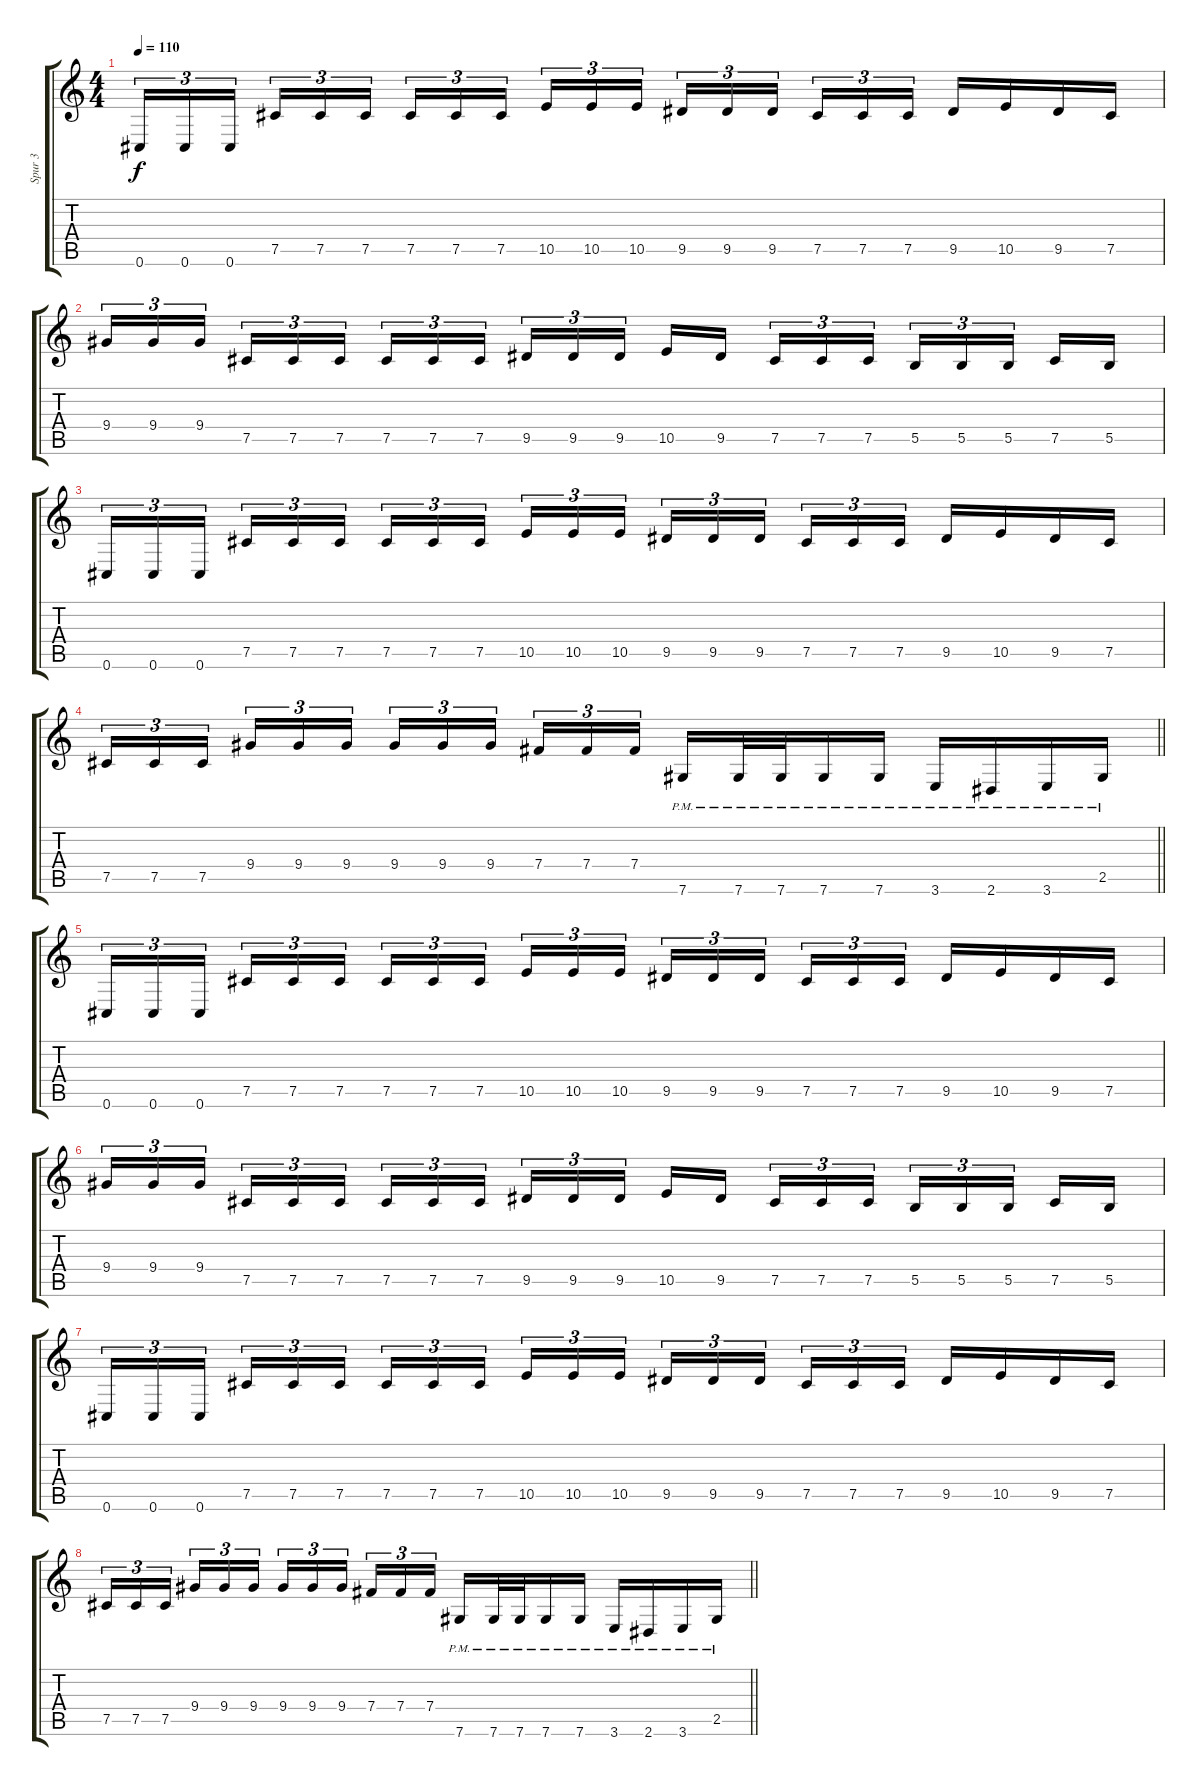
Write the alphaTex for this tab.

\track ("Spur 3" "Spur 3") {instrument distortionguitar}
\staff {score tabs}
\tuning (Db4 Ab3 E3 B2 Gb2 Db2) {hide}
\ts (4 4)
\tempo 110
\clef g2
\ks c
0.6.16{tu (3 2) dy f} 0.6.16{tu (3 2)} 0.6.16{tu (3 2) beam splitsecondary} 7.5.16{tu (3 2)} 7.5.16{tu (3 2)} 7.5.16{tu (3 2)} 7.5.16{tu (3 2)} 7.5.16{tu (3 2)} 7.5.16{tu (3 2) beam splitsecondary} 10.5.16{tu (3 2)} 10.5.16{tu (3 2)} 10.5.16{tu (3 2)} 9.5.16{tu (3 2)} 9.5.16{tu (3 2)} 9.5.16{tu (3 2) beam splitsecondary} 7.5.16{tu (3 2)} 7.5.16{tu (3 2)} 7.5.16{tu (3 2)} 9.5.16 10.5.16 9.5.16 7.5.16 |
9.4.16{tu (3 2)} 9.4.16{tu (3 2)} 9.4.16{tu (3 2) beam splitsecondary} 7.5.16{tu (3 2)} 7.5.16{tu (3 2)} 7.5.16{tu (3 2)} 7.5.16{tu (3 2)} 7.5.16{tu (3 2)} 7.5.16{tu (3 2) beam splitsecondary} 9.5.16{tu (3 2)} 9.5.16{tu (3 2)} 9.5.16{tu (3 2)} 10.5.16 9.5.16{beam splitsecondary} 7.5.16{tu (3 2)} 7.5.16{tu (3 2)} 7.5.16{tu (3 2)} 5.5.16{tu (3 2)} 5.5.16{tu (3 2)} 5.5.16{tu (3 2) beam splitsecondary} 7.5.16 5.5.16 |
0.6.16{tu (3 2)} 0.6.16{tu (3 2)} 0.6.16{tu (3 2) beam splitsecondary} 7.5.16{tu (3 2)} 7.5.16{tu (3 2)} 7.5.16{tu (3 2)} 7.5.16{tu (3 2)} 7.5.16{tu (3 2)} 7.5.16{tu (3 2) beam splitsecondary} 10.5.16{tu (3 2)} 10.5.16{tu (3 2)} 10.5.16{tu (3 2)} 9.5.16{tu (3 2)} 9.5.16{tu (3 2)} 9.5.16{tu (3 2) beam splitsecondary} 7.5.16{tu (3 2)} 7.5.16{tu (3 2)} 7.5.16{tu (3 2)} 9.5.16 10.5.16 9.5.16 7.5.16 |
\barLineRight lightlight
7.5.16{tu (3 2)} 7.5.16{tu (3 2)} 7.5.16{tu (3 2) beam splitsecondary} 9.4.16{tu (3 2)} 9.4.16{tu (3 2)} 9.4.16{tu (3 2)} 9.4.16{tu (3 2)} 9.4.16{tu (3 2)} 9.4.16{tu (3 2) beam splitsecondary} 7.4.16{tu (3 2)} 7.4.16{tu (3 2)} 7.4.16{tu (3 2)} 7.6{pm}.16 7.6{pm}.32 7.6{pm}.32 7.6{pm}.16 7.6{pm}.16 3.6{pm}.16 2.6{pm}.16 3.6{pm}.16 2.5{pm}.16 |
0.6.16{tu (3 2)} 0.6.16{tu (3 2)} 0.6.16{tu (3 2) beam splitsecondary} 7.5.16{tu (3 2)} 7.5.16{tu (3 2)} 7.5.16{tu (3 2)} 7.5.16{tu (3 2)} 7.5.16{tu (3 2)} 7.5.16{tu (3 2) beam splitsecondary} 10.5.16{tu (3 2)} 10.5.16{tu (3 2)} 10.5.16{tu (3 2)} 9.5.16{tu (3 2)} 9.5.16{tu (3 2)} 9.5.16{tu (3 2) beam splitsecondary} 7.5.16{tu (3 2)} 7.5.16{tu (3 2)} 7.5.16{tu (3 2)} 9.5.16 10.5.16 9.5.16 7.5.16 |
9.4.16{tu (3 2)} 9.4.16{tu (3 2)} 9.4.16{tu (3 2) beam splitsecondary} 7.5.16{tu (3 2)} 7.5.16{tu (3 2)} 7.5.16{tu (3 2)} 7.5.16{tu (3 2)} 7.5.16{tu (3 2)} 7.5.16{tu (3 2) beam splitsecondary} 9.5.16{tu (3 2)} 9.5.16{tu (3 2)} 9.5.16{tu (3 2)} 10.5.16 9.5.16{beam splitsecondary} 7.5.16{tu (3 2)} 7.5.16{tu (3 2)} 7.5.16{tu (3 2)} 5.5.16{tu (3 2)} 5.5.16{tu (3 2)} 5.5.16{tu (3 2) beam splitsecondary} 7.5.16 5.5.16 |
0.6.16{tu (3 2)} 0.6.16{tu (3 2)} 0.6.16{tu (3 2) beam splitsecondary} 7.5.16{tu (3 2)} 7.5.16{tu (3 2)} 7.5.16{tu (3 2)} 7.5.16{tu (3 2)} 7.5.16{tu (3 2)} 7.5.16{tu (3 2) beam splitsecondary} 10.5.16{tu (3 2)} 10.5.16{tu (3 2)} 10.5.16{tu (3 2)} 9.5.16{tu (3 2)} 9.5.16{tu (3 2)} 9.5.16{tu (3 2) beam splitsecondary} 7.5.16{tu (3 2)} 7.5.16{tu (3 2)} 7.5.16{tu (3 2)} 9.5.16 10.5.16 9.5.16 7.5.16 |
\barLineRight lightlight
7.5.16{tu (3 2)} 7.5.16{tu (3 2)} 7.5.16{tu (3 2) beam splitsecondary} 9.4.16{tu (3 2)} 9.4.16{tu (3 2)} 9.4.16{tu (3 2)} 9.4.16{tu (3 2)} 9.4.16{tu (3 2)} 9.4.16{tu (3 2) beam splitsecondary} 7.4.16{tu (3 2)} 7.4.16{tu (3 2)} 7.4.16{tu (3 2)} 7.6{pm}.16 7.6{pm}.32 7.6{pm}.32 7.6{pm}.16 7.6{pm}.16 3.6{pm}.16 2.6{pm}.16 3.6{pm}.16 2.5{pm}.16
